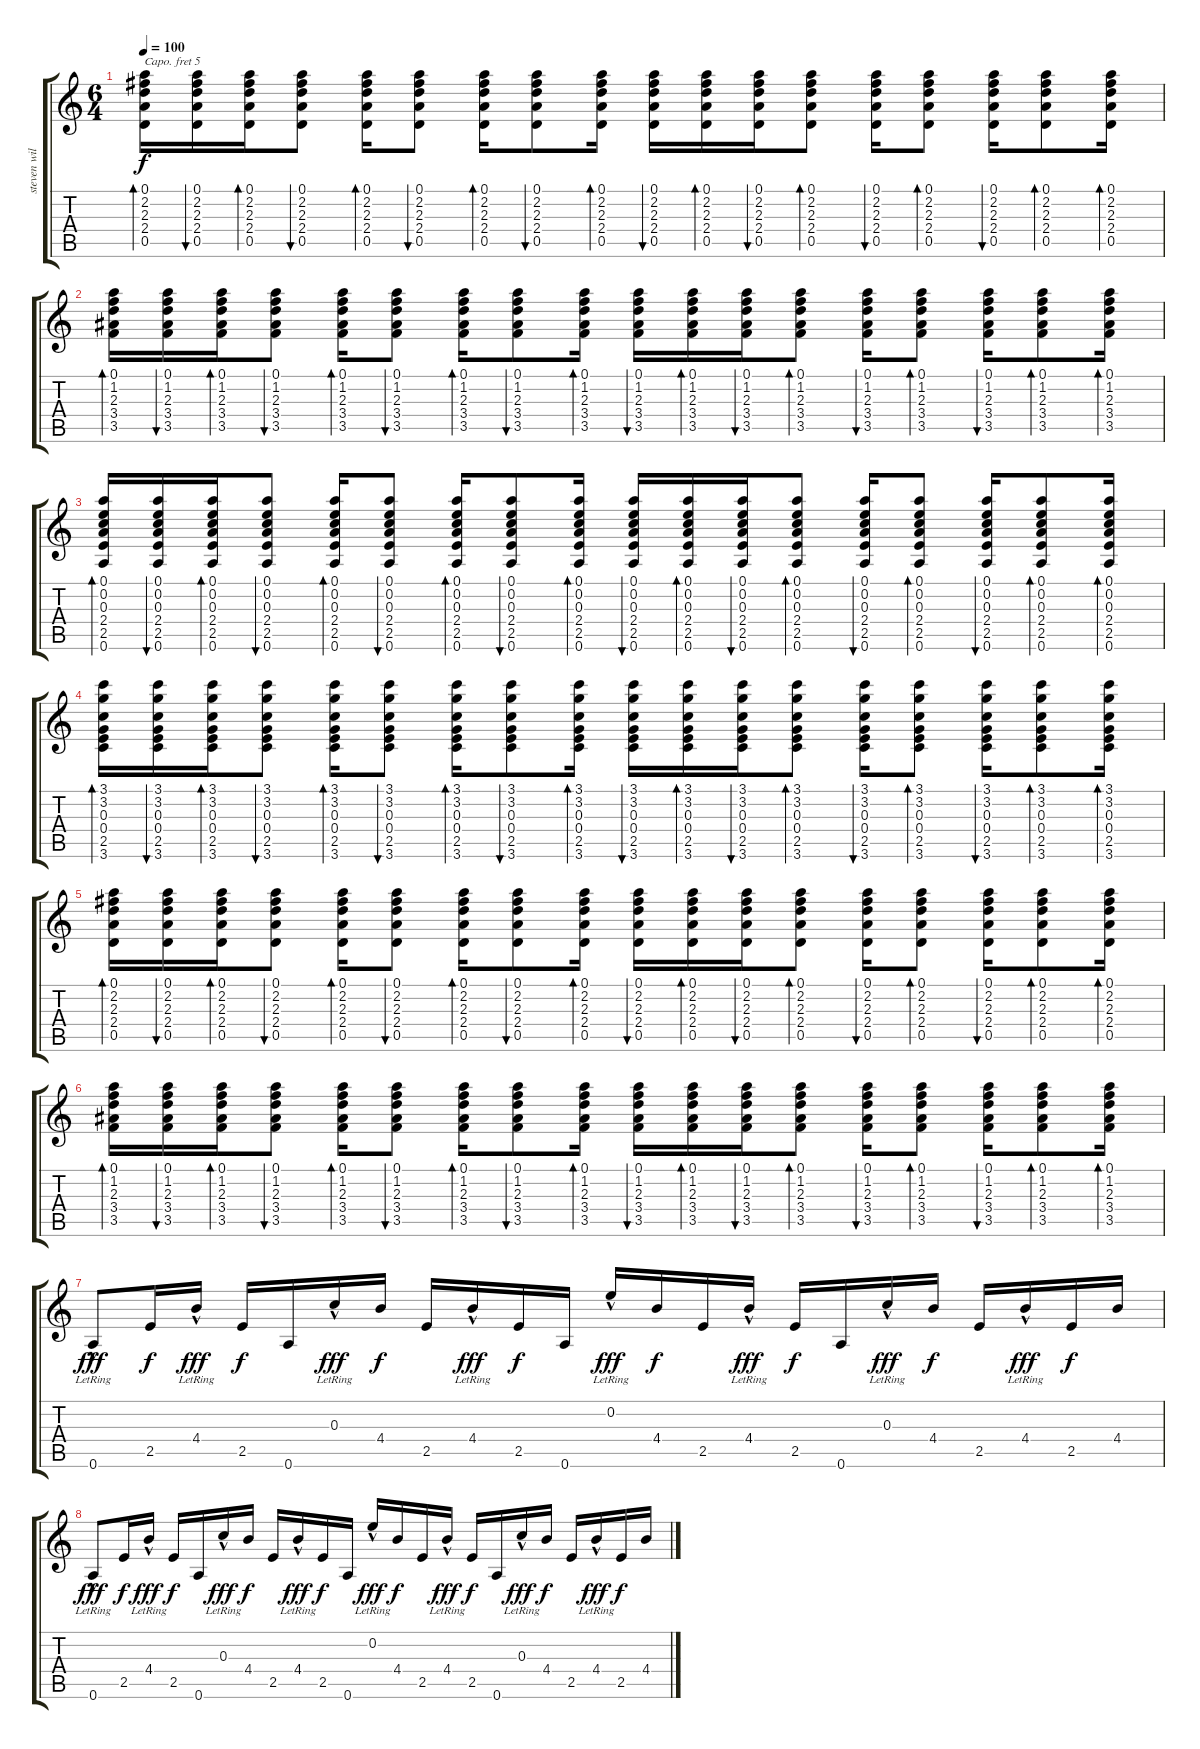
\track ("steven wilson" "steven wil") {instrument acousticguitarsteel}
\staff {score tabs}
\capo 5
\tuning (E4 B3 G3 D3 A2 E2) {hide}
\ts (6 4)
\tempo 100
\clef g2
\ks c
(0.1 2.2 2.3 2.4 0.5).16{bd 30 dy f volume 11} (0.1 2.2 2.3 2.4 0.5).16{bu 30} (0.1 2.2 2.3 2.4 0.5).16{bd 30} (0.1 2.2 2.3 2.4 0.5).8{bu 30} (0.1 2.2 2.3 2.4 0.5).16{bd 30} (0.1 2.2 2.3 2.4 0.5).8{bu 30} (0.1 2.2 2.3 2.4 0.5).16{bd 30} (0.1 2.2 2.3 2.4 0.5).8{bu 30} (0.1 2.2 2.3 2.4 0.5).16{bd 30} (0.1 2.2 2.3 2.4 0.5).16{bu 30} (0.1 2.2 2.3 2.4 0.5).16{bd 30} (0.1 2.2 2.3 2.4 0.5).16{bu 30} (0.1 2.2 2.3 2.4 0.5).8{bd 30} (0.1 2.2 2.3 2.4 0.5).16{bu 30} (0.1 2.2 2.3 2.4 0.5).8{bd 30} (0.1 2.2 2.3 2.4 0.5).16{bu 30} (0.1 2.2 2.3 2.4 0.5).8{bd 60} (0.1 2.2 2.3 2.4 0.5).16{bd 30} |
(0.1 1.2 2.3 3.4 3.5).16{bd 30} (0.1 1.2 2.3 3.4 3.5).16{bu 30} (0.1 1.2 2.3 3.4 3.5).16{bd 30} (0.1 1.2 2.3 3.4 3.5).8{bu 30} (0.1 1.2 2.3 3.4 3.5).16{bd 30} (0.1 1.2 2.3 3.4 3.5).8{bu 30} (0.1 1.2 2.3 3.4 3.5).16{bd 30} (0.1 1.2 2.3 3.4 3.5).8{bu 30} (0.1 1.2 2.3 3.4 3.5).16{bd 30} (0.1 1.2 2.3 3.4 3.5).16{bu 30} (0.1 1.2 2.3 3.4 3.5).16{bd 30} (0.1 1.2 2.3 3.4 3.5).16{bu 30} (0.1 1.2 2.3 3.4 3.5).8{bd 30} (0.1 1.2 2.3 3.4 3.5).16{bu 30} (0.1 1.2 2.3 3.4 3.5).8{bd 30} (0.1 1.2 2.3 3.4 3.5).16{bu 30} (0.1 1.2 2.3 3.4 3.5).8{bd 60} (0.1 1.2 2.3 3.4 3.5).16{bd 30} |
(0.1 0.2 0.3 2.4 2.5 0.6).16{bd 30} (0.1 0.2 0.3 2.4 2.5 0.6).16{bu 30} (0.1 0.2 0.3 2.4 2.5 0.6).16{bd 30} (0.1 0.2 0.3 2.4 2.5 0.6).8{bu 30} (0.1 0.2 0.3 2.4 2.5 0.6).16{bd 30} (0.1 0.2 0.3 2.4 2.5 0.6).8{bu 30} (0.1 0.2 0.3 2.4 2.5 0.6).16{bd 30} (0.1 0.2 0.3 2.4 2.5 0.6).8{bu 30} (0.1 0.2 0.3 2.4 2.5 0.6).16{bd 30} (0.1 0.2 0.3 2.4 2.5 0.6).16{bu 30} (0.1 0.2 0.3 2.4 2.5 0.6).16{bd 30} (0.1 0.2 0.3 2.4 2.5 0.6).16{bu 30} (0.1 0.2 0.3 2.4 2.5 0.6).8{bd 30} (0.1 0.2 0.3 2.4 2.5 0.6).16{bu 30} (0.1 0.2 0.3 2.4 2.5 0.6).8{bd 30} (0.1 0.2 0.3 2.4 2.5 0.6).16{bu 30} (0.1 0.2 0.3 2.4 2.5 0.6).8{bd 60} (0.1 0.2 0.3 2.4 2.5 0.6).16{bd 30} |
(3.1 3.2 0.3 0.4 2.5 3.6).16{bd 30} (3.1 3.2 0.3 0.4 2.5 3.6).16{bu 30} (3.1 3.2 0.3 0.4 2.5 3.6).16{bd 30} (3.1 3.2 0.3 0.4 2.5 3.6).8{bu 30} (3.1 3.2 0.3 0.4 2.5 3.6).16{bd 30} (3.1 3.2 0.3 0.4 2.5 3.6).8{bu 30} (3.1 3.2 0.3 0.4 2.5 3.6).16{bd 30} (3.1 3.2 0.3 0.4 2.5 3.6).8{bu 30} (3.1 3.2 0.3 0.4 2.5 3.6).16{bd 30} (3.1 3.2 0.3 0.4 2.5 3.6).16{bu 30} (3.1 3.2 0.3 0.4 2.5 3.6).16{bd 30} (3.1 3.2 0.3 0.4 2.5 3.6).16{bu 30} (3.1 3.2 0.3 0.4 2.5 3.6).8{bd 30} (3.1 3.2 0.3 0.4 2.5 3.6).16{bu 30} (3.1 3.2 0.3 0.4 2.5 3.6).8{bd 30} (3.1 3.2 0.3 0.4 2.5 3.6).16{bu 30} (3.1 3.2 0.3 0.4 2.5 3.6).8{bd 60} (3.1 3.2 0.3 0.4 2.5 3.6).16{bd 30} |
(0.1 2.2 2.3 2.4 0.5).16{bd 30 volume 11} (0.1 2.2 2.3 2.4 0.5).16{bu 30} (0.1 2.2 2.3 2.4 0.5).16{bd 30} (0.1 2.2 2.3 2.4 0.5).8{bu 30} (0.1 2.2 2.3 2.4 0.5).16{bd 30} (0.1 2.2 2.3 2.4 0.5).8{bu 30} (0.1 2.2 2.3 2.4 0.5).16{bd 30} (0.1 2.2 2.3 2.4 0.5).8{bu 30} (0.1 2.2 2.3 2.4 0.5).16{bd 30} (0.1 2.2 2.3 2.4 0.5).16{bu 30} (0.1 2.2 2.3 2.4 0.5).16{bd 30} (0.1 2.2 2.3 2.4 0.5).16{bu 30} (0.1 2.2 2.3 2.4 0.5).8{bd 30} (0.1 2.2 2.3 2.4 0.5).16{bu 30} (0.1 2.2 2.3 2.4 0.5).8{bd 30} (0.1 2.2 2.3 2.4 0.5).16{bu 30} (0.1 2.2 2.3 2.4 0.5).8{bd 60} (0.1 2.2 2.3 2.4 0.5).16{bd 30} |
(0.1 1.2 2.3 3.4 3.5).16{bd 30} (0.1 1.2 2.3 3.4 3.5).16{bu 30} (0.1 1.2 2.3 3.4 3.5).16{bd 30} (0.1 1.2 2.3 3.4 3.5).8{bu 30} (0.1 1.2 2.3 3.4 3.5).16{bd 30} (0.1 1.2 2.3 3.4 3.5).8{bu 30} (0.1 1.2 2.3 3.4 3.5).16{bd 30} (0.1 1.2 2.3 3.4 3.5).8{bu 30} (0.1 1.2 2.3 3.4 3.5).16{bd 30} (0.1 1.2 2.3 3.4 3.5).16{bu 30} (0.1 1.2 2.3 3.4 3.5).16{bd 30} (0.1 1.2 2.3 3.4 3.5).16{bu 30} (0.1 1.2 2.3 3.4 3.5).8{bd 30} (0.1 1.2 2.3 3.4 3.5).16{bu 30} (0.1 1.2 2.3 3.4 3.5).8{bd 30} (0.1 1.2 2.3 3.4 3.5).16{bu 30} (0.1 1.2 2.3 3.4 3.5).8{bd 60} (0.1 1.2 2.3 3.4 3.5).16{bd 30} |
0.6{hac lr}.8{dy fff volume 12} 2.5.16{dy f} 4.4{hac lr}.16{dy fff} 2.5.16{dy f} 0.6.16 0.3{hac lr}.16{dy fff} 4.4.16{dy f} 2.5.16 4.4{hac lr}.16{dy fff} 2.5.16{dy f} 0.6.16 0.2{hac lr}.16{dy fff} 4.4.16{dy f} 2.5.16 4.4{hac lr}.16{dy fff} 2.5.16{dy f} 0.6.16 0.3{hac lr}.16{dy fff} 4.4.16{dy f} 2.5.16 4.4{hac lr}.16{dy fff} 2.5.16{dy f} 4.4.16 |
0.6{hac lr}.8{dy fff} 2.5.16{dy f} 4.4{hac lr}.16{dy fff} 2.5.16{dy f} 0.6.16 0.3{hac lr}.16{dy fff} 4.4.16{dy f} 2.5.16 4.4{hac lr}.16{dy fff} 2.5.16{dy f} 0.6.16 0.2{hac lr}.16{dy fff} 4.4.16{dy f} 2.5.16 4.4{hac lr}.16{dy fff} 2.5.16{dy f} 0.6.16 0.3{hac lr}.16{dy fff} 4.4.16{dy f} 2.5.16 4.4{hac lr}.16{dy fff} 2.5.16{dy f} 4.4.16
